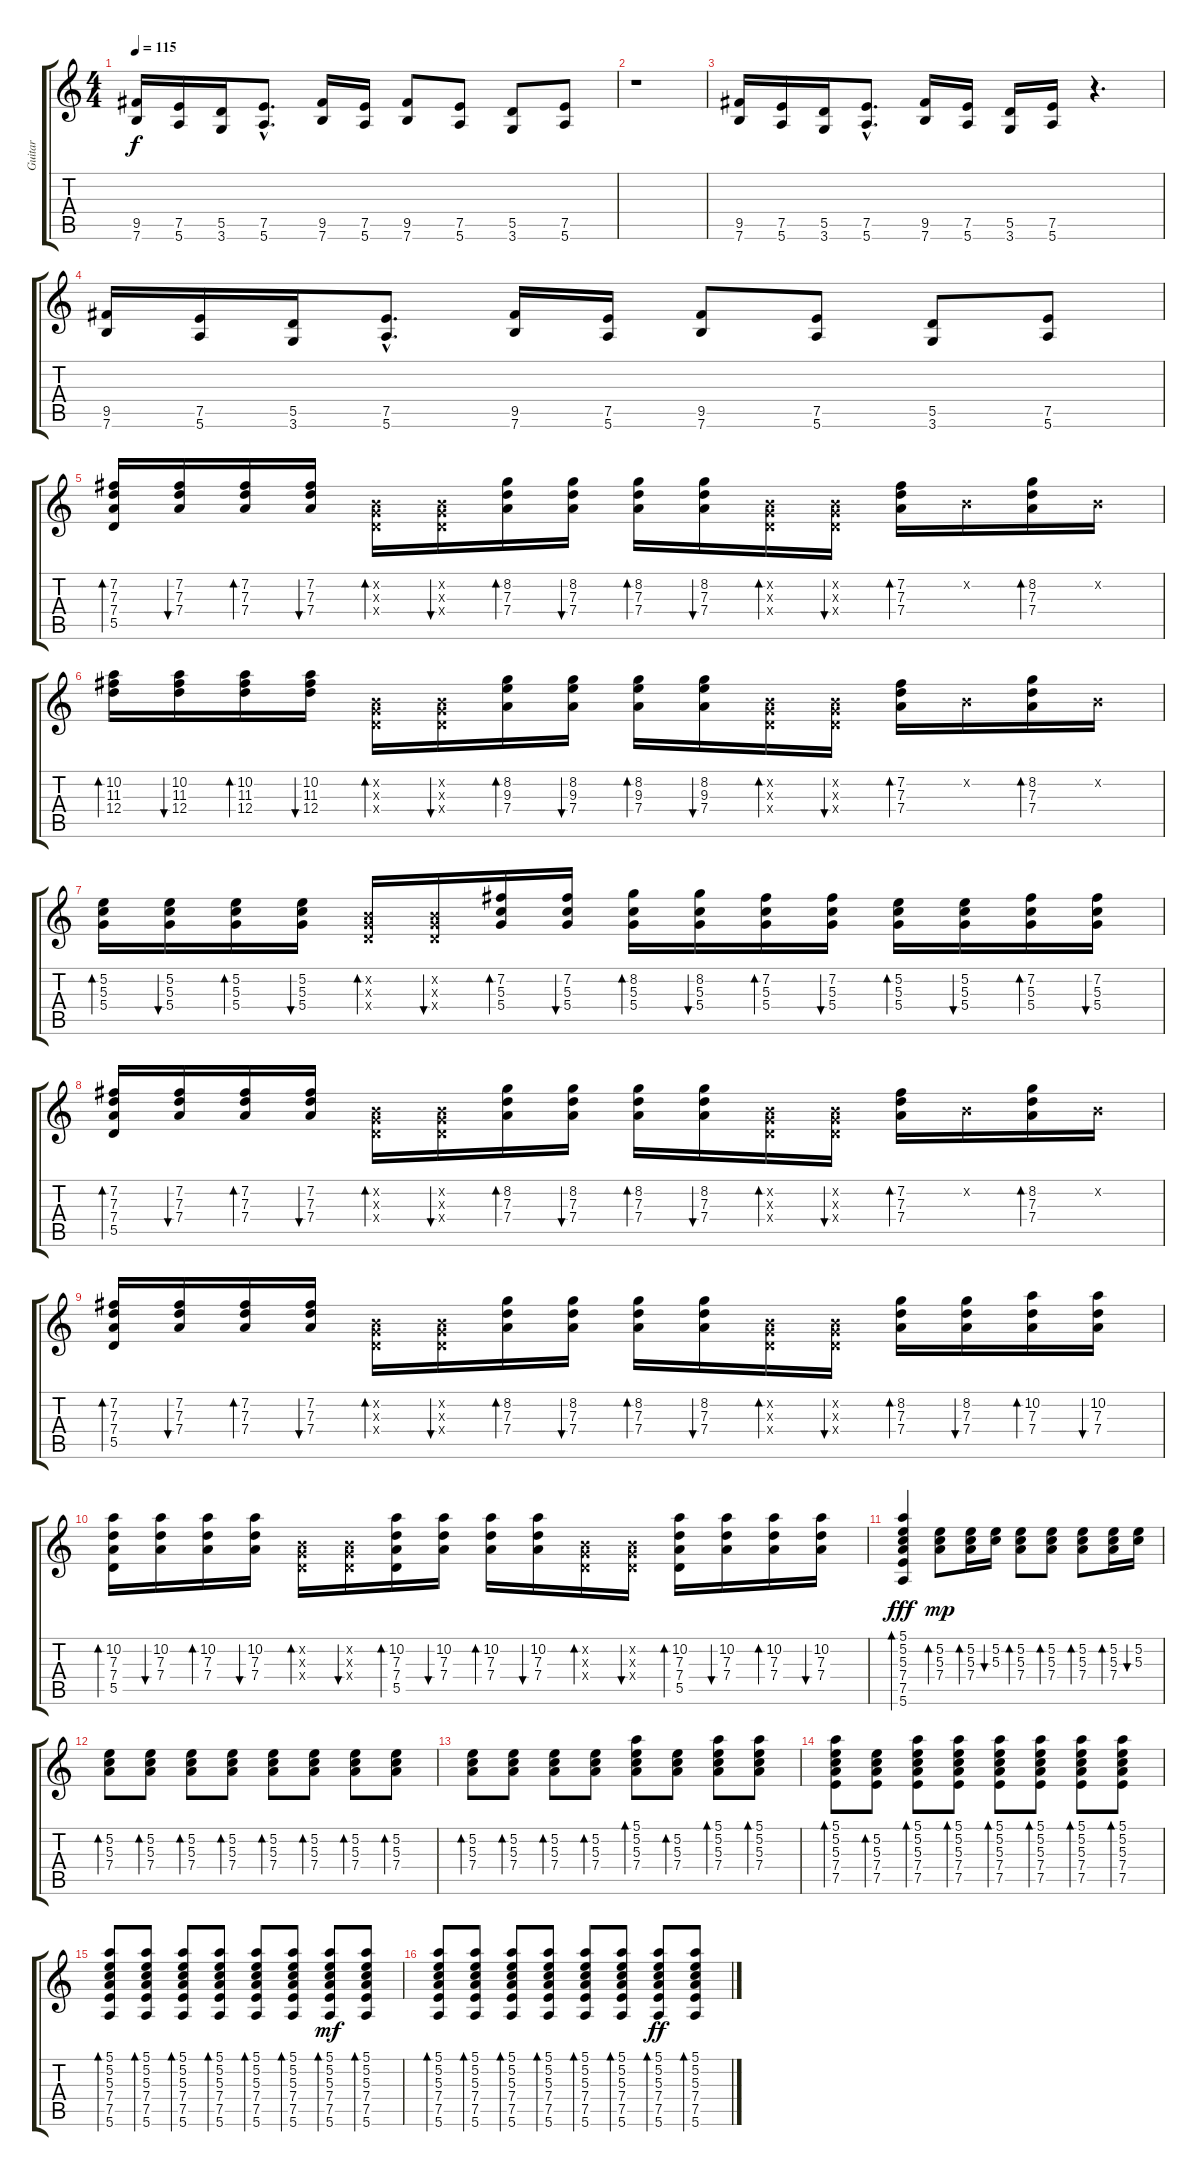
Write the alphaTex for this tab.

\track ("Guitar" "Guitar") {instrument acousticguitarsteel}
\staff {score tabs}
\tuning (E4 B3 G3 D3 A2 E2) {hide}
\ts (4 4)
\tempo 115
\clef g2
\ks c
(9.5 7.6).16{dy f} (7.5 5.6).16 (5.5 3.6).16 (7.5{hac} 5.6{hac}).8{d} (9.5 7.6).16 (7.5 5.6).16 (9.5 7.6).8 (7.5 5.6).8 (5.5 3.6).8 (7.5 5.6).8 |
r.1 |
(9.5 7.6).16 (7.5 5.6).16 (5.5 3.6).16 (7.5{hac} 5.6{hac}).8{d} (9.5 7.6).16 (7.5 5.6).16 (5.5 3.6).16 (7.5 5.6).16 r.4{d} |
(9.5 7.6).16 (7.5 5.6).16 (5.5 3.6).16 (7.5{hac} 5.6{hac}).8{d} (9.5 7.6).16 (7.5 5.6).16 (9.5 7.6).8 (7.5 5.6).8 (5.5 3.6).8 (7.5 5.6).8 |
(7.2 7.3 7.4 5.5).16{bd 30} (7.2 7.3 7.4).16{bu 30} (7.2 7.3 7.4).16{bd 30} (7.2 7.3 7.4).16{bu 30} (0.2{x} 0.3{x} 0.4{x}).16{bd 30} (0.2{x} 0.3{x} 0.4{x}).16{bu 30} (8.2 7.3 7.4).16{bd 30} (8.2 7.3 7.4).16{bu 30} (8.2 7.3 7.4).16{bd 30} (8.2 7.3 7.4).16{bu 30} (0.2{x} 0.3{x} 0.4{x}).16{bd 30} (0.2{x} 0.3{x} 0.4{x}).16{bu 30} (7.2 7.3 7.4).16{bd 30} 0.2{x}.16 (8.2 7.3 7.4).16{bd 30} 0.2{x}.16 |
(10.2 11.3 12.4).16{bd 30} (10.2 11.3 12.4).16{bu 30} (10.2 11.3 12.4).16{bd 30} (10.2 11.3 12.4).16{bu 30} (0.2{x} 0.3{x} 0.4{x}).16{bd 30} (0.2{x} 0.3{x} 0.4{x}).16{bu 30} (8.2 9.3 7.4).16{bd 30} (8.2 9.3 7.4).16{bu 30} (8.2 9.3 7.4).16{bd 30} (8.2 9.3 7.4).16{bu 30} (0.2{x} 0.3{x} 0.4{x}).16{bd 30} (0.2{x} 0.3{x} 0.4{x}).16{bu 30} (7.2 7.3 7.4).16{bd 30} 0.2{x}.16 (8.2 7.3 7.4).16{bd 30} 0.2{x}.16 |
(5.2 5.3 5.4).16{bd 30} (5.2 5.3 5.4).16{bu 30} (5.2 5.3 5.4).16{bd 30} (5.2 5.3 5.4).16{bu 30} (0.2{x} 0.3{x} 0.4{x}).16{bd 30} (0.2{x} 0.3{x} 0.4{x}).16{bu 30} (7.2 5.3 5.4).16{bd 30} (7.2 5.3 5.4).16{bu 30} (8.2 5.3 5.4).16{bd 30} (8.2 5.3 5.4).16{bu 30} (7.2 5.3 5.4).16{bd 30} (7.2 5.3 5.4).16{bu 30} (5.2 5.3 5.4).16{bd 30} (5.2 5.3 5.4).16{bu 30} (7.2 5.3 5.4).16{bd 30} (7.2 5.3 5.4).16{bu 30} |
(7.2 7.3 7.4 5.5).16{bd 30} (7.2 7.3 7.4).16{bu 30} (7.2 7.3 7.4).16{bd 30} (7.2 7.3 7.4).16{bu 30} (0.2{x} 0.3{x} 0.4{x}).16{bd 30} (0.2{x} 0.3{x} 0.4{x}).16{bu 30} (8.2 7.3 7.4).16{bd 30} (8.2 7.3 7.4).16{bu 30} (8.2 7.3 7.4).16{bd 30} (8.2 7.3 7.4).16{bu 30} (0.2{x} 0.3{x} 0.4{x}).16{bd 30} (0.2{x} 0.3{x} 0.4{x}).16{bu 30} (7.2 7.3 7.4).16{bd 30} 0.2{x}.16 (8.2 7.3 7.4).16{bd 30} 0.2{x}.16 |
(7.2 7.3 7.4 5.5).16{bd 30} (7.2 7.3 7.4).16{bu 30} (7.2 7.3 7.4).16{bd 30} (7.2 7.3 7.4).16{bu 30} (0.2{x} 0.3{x} 0.4{x}).16{bd 30} (0.2{x} 0.3{x} 0.4{x}).16{bu 30} (8.2 7.3 7.4).16{bd 30} (8.2 7.3 7.4).16{bu 30} (8.2 7.3 7.4).16{bd 30} (8.2 7.3 7.4).16{bu 30} (0.2{x} 0.3{x} 0.4{x}).16{bd 30} (0.2{x} 0.3{x} 0.4{x}).16{bu 30} (8.2 7.3 7.4).16{bd 30} (8.2 7.3 7.4).16{bu 30} (10.2 7.3 7.4).16{bd 30} (10.2 7.3 7.4).16{bu 30} |
(10.2 7.3 7.4 5.5).16{bd 30} (10.2 7.3 7.4).16{bu 30} (10.2 7.3 7.4).16{bd 30} (10.2 7.3 7.4).16{bu 30} (0.2{x} 0.3{x} 0.4{x}).16{bd 30} (0.2{x} 0.3{x} 0.4{x}).16{bu 30} (10.2 7.3 7.4 5.5).16{bd 30} (10.2 7.3 7.4).16{bu 30} (10.2 7.3 7.4).16{bd 30} (10.2 7.3 7.4).16{bu 30} (0.2{x} 0.3{x} 0.4{x}).16{bd 30} (0.2{x} 0.3{x} 0.4{x}).16{bu 30} (10.2 7.3 7.4 5.5).16{bd 30} (10.2 7.3 7.4).16{bu 30} (10.2 7.3 7.4).16{bd 30} (10.2 7.3 7.4).16{bu 30} |
(5.1 5.2 5.3 7.4 7.5 5.6).4{bd 240 dy fff} (5.2 5.3 7.4).8{bd 60 dy mp} (5.2 5.3 7.4).16{bd 60} (5.2 5.3).16{bu 60} (5.2 5.3 7.4).8{bd 60} (5.2 5.3 7.4).8{bd 60} (5.2 5.3 7.4).8{bd 60} (5.2 5.3 7.4).16{bd 60} (5.2 5.3).16{bu 60} |
(5.2 5.3 7.4).8{bd 60} (5.2 5.3 7.4).8{bd 60} (5.2 5.3 7.4).8{bd 60} (5.2 5.3 7.4).8{bd 60} (5.2 5.3 7.4).8{bd 60} (5.2 5.3 7.4).8{bd 60} (5.2 5.3 7.4).8{bd 60} (5.2 5.3 7.4).8{bd 60} |
(5.2 5.3 7.4).8{bd 60} (5.2 5.3 7.4).8{bd 60} (5.2 5.3 7.4).8{bd 60} (5.2 5.3 7.4).8{bd 60} (5.1 5.2 5.3 7.4).8{bd 60} (5.2 5.3 7.4).8{bd 60} (5.1 5.2 5.3 7.4).8{bd 60} (5.1 5.2 5.3 7.4).8{bd 60} |
(5.1 5.2 5.3 7.4 7.5).8{bd 60} (5.2 5.3 7.4 7.5).8{bd 60} (5.1 5.2 5.3 7.4 7.5).8{bd 60} (5.1 5.2 5.3 7.4 7.5).8{bd 60} (5.1 5.2 5.3 7.4 7.5).8{bd 60} (5.1 5.2 5.3 7.4 7.5).8{bd 60} (5.1 5.2 5.3 7.4 7.5).8{bd 60} (5.1 5.2 5.3 7.4 7.5).8{bd 60} |
(5.1 5.2 5.3 7.4 7.5 5.6).8{bd 60} (5.1 5.2 5.3 7.4 7.5 5.6).8{bd 60} (5.1 5.2 5.3 7.4 7.5 5.6).8{bd 60} (5.1 5.2 5.3 7.4 7.5 5.6).8{bd 60} (5.1 5.2 5.3 7.4 7.5 5.6).8{bd 60} (5.1 5.2 5.3 7.4 7.5 5.6).8{bd 60} (5.1 5.2 5.3 7.4 7.5 5.6).8{bd 60 dy mf} (5.1 5.2 5.3 7.4 7.5 5.6).8{bd 60} |
(5.1 5.2 5.3 7.4 7.5 5.6).8{bd 60} (5.1 5.2 5.3 7.4 7.5 5.6).8{bd 60} (5.1 5.2 5.3 7.4 7.5 5.6).8{bd 60} (5.1 5.2 5.3 7.4 7.5 5.6).8{bd 60} (5.1 5.2 5.3 7.4 7.5 5.6).8{bd 60} (5.1 5.2 5.3 7.4 7.5 5.6).8{bd 60} (5.1 5.2 5.3 7.4 7.5 5.6).8{bd 60 dy ff} (5.1 5.2 5.3 7.4 7.5 5.6).8{bd 60}
